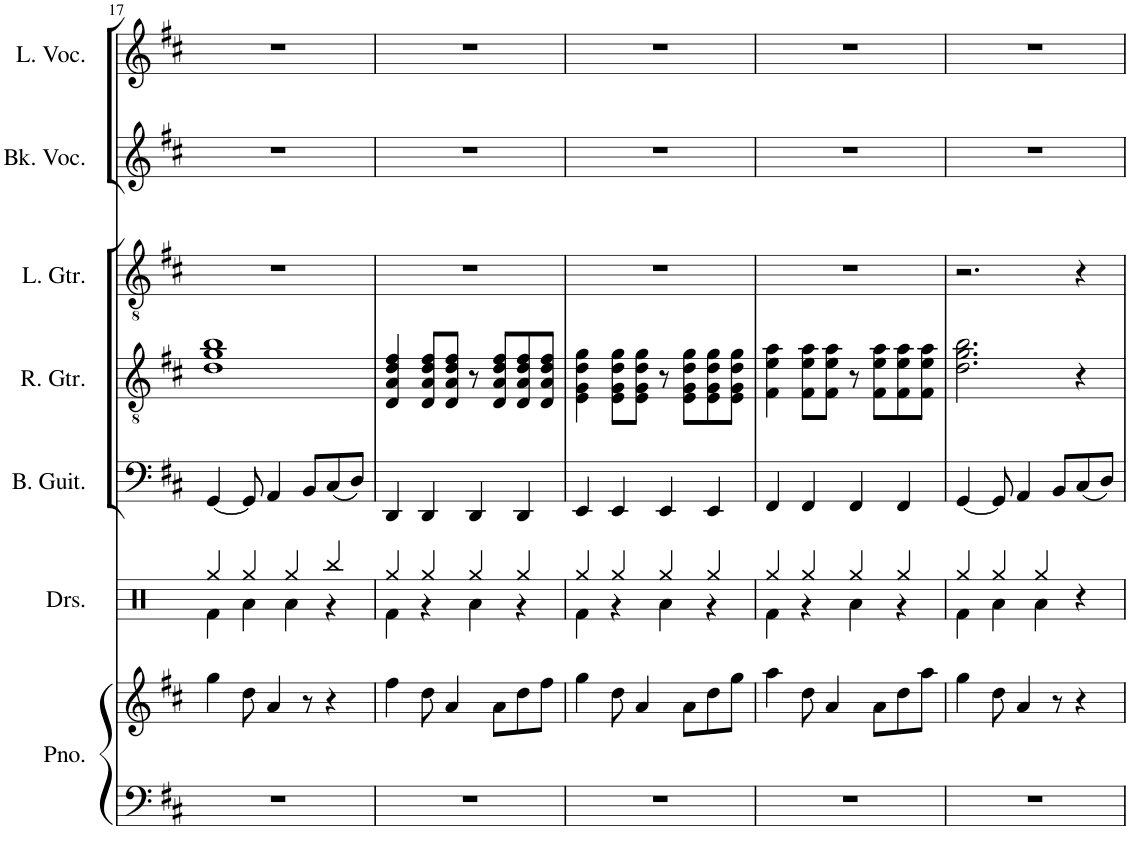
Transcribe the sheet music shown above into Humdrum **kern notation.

**kern	**kern	**kern	**kern	**kern	**kern	**kern	**kern
*part7	*part7	*part6	*part5	*part4	*part3	*part2	*part1
*staff8	*staff7	*staff6	*staff5	*staff4	*staff3	*staff2	*staff1
*I"Piano	*	*I"Drumset	*I"Bass Guitar	*I"Rhythm Guitar	*I"Lead Guitar	*I"Backing Vocals	*I"Lead Vocals
*I'Pno.	*	*I'Drs.	*I'B. Guit.	*I'R. Gtr.	*I'L. Gtr.	*I'Bk. Voc.	*I'L. Voc.
!!LO:PB:g=z
*clefF4	*clefG2	*clefX	*clefF4	*clefGv2	*clefGv2	*clefG2	*clefG2
*	*	*	*Trd7c12	*	*	*	*
*k[f#c#]	*k[f#c#]	*k[]	*k[f#c#]	*k[f#c#]	*k[f#c#]	*k[f#c#]	*k[f#c#]
*M4/4	*M4/4	*M4/4	*M4/4	*M4/4	*M4/4	*M4/4	*M4/4
=17	=17	=17	=17	=17	=17	=17	=17
*	*	*^	*	*	*	*	*
1r	4gg\	4Rgg/	4Rf\	[4GG/	1d 1g 1b	1r	1r	1r
.	8dd\	4Rgg/	4Ra\	8GG/]	.	.	.	.
.	4a/	.	.	4AA/	.	.	.	.
.	.	4Rgg/	4Ra\	.	.	.	.	.
.	8r	.	.	8BB/L	.	.	.	.
.	4r	4Rbb/	4r	(8C#/	.	.	.	.
.	.	.	.	8D/J)	.	.	.	.
=18	=18	=18	=18	=18	=18	=18	=18	=18
1r	4ff#\	4Rgg/	4Rf\	4DD/	4D/ 4A/ 4d/ 4f#/	1r	1r	1r
.	8dd\	4Rgg/	4r	4DD/	8D/ 8A/ 8d/ 8f#/L	.	.	.
.	4a/	.	.	.	8D/ 8A/ 8d/ 8f#/J	.	.	.
.	.	4Rgg/	4Ra\	4DD/	8r	.	.	.
.	8a\L	.	.	.	8D/ 8A/ 8d/ 8f#/L	.	.	.
.	8dd\	4Rgg/	4r	4DD/	8D/ 8A/ 8d/ 8f#/	.	.	.
.	8ff#\J	.	.	.	8D/ 8A/ 8d/ 8f#/J	.	.	.
=19	=19	=19	=19	=19	=19	=19	=19	=19
1r	4gg\	4Rgg/	4Rf\	4EE/	4E\ 4G\ 4d\ 4g\	1r	1r	1r
.	8dd\	4Rgg/	4r	4EE/	8E\ 8G\ 8d\ 8g\L	.	.	.
.	4a/	.	.	.	8E\ 8G\ 8d\ 8g\J	.	.	.
.	.	4Rgg/	4Ra\	4EE/	8r	.	.	.
.	8a\L	.	.	.	8E\ 8G\ 8d\ 8g\L	.	.	.
.	8dd\	4Rgg/	4r	4EE/	8E\ 8G\ 8d\ 8g\	.	.	.
.	8gg\J	.	.	.	8E\ 8G\ 8d\ 8g\J	.	.	.
=20	=20	=20	=20	=20	=20	=20	=20	=20
1r	4aa\	4Rgg/	4Rf\	4FF#/	4F#\ 4e\ 4a\	1r	1r	1r
.	8dd\	4Rgg/	4r	4FF#/	8F#\ 8e\ 8a\L	.	.	.
.	4a/	.	.	.	8F#\ 8e\ 8a\J	.	.	.
.	.	4Rgg/	4Ra\	4FF#/	8r	.	.	.
.	8a\L	.	.	.	8F#\ 8e\ 8a\L	.	.	.
.	8dd\	4Rgg/	4r	4FF#/	8F#\ 8e\ 8a\	.	.	.
.	8aa\J	.	.	.	8F#\ 8e\ 8a\J	.	.	.
=21	=21	=21	=21	=21	=21	=21	=21	=21
1r	4gg\	4Rgg/	4Rf\	[4GG/	2.d\ 2.g\ 2.b\	2.r	1r	1r
.	8dd\	4Rgg/	4Ra\	8GG/]	.	.	.	.
.	4a/	.	.	4AA/	.	.	.	.
.	.	4Rgg/	4Ra\	.	.	.	.	.
.	8r	.	.	8BB/L	.	.	.	.
.	4r	4r	4ryy	(8C#/	4r	4r	.	.
.	.	.	.	8D/J)	.	.	.	.
*	*	*v	*v	*	*	*	*	*
=	=	=	=	=	=	=	=
*-	*-	*-	*-	*-	*-	*-	*-
